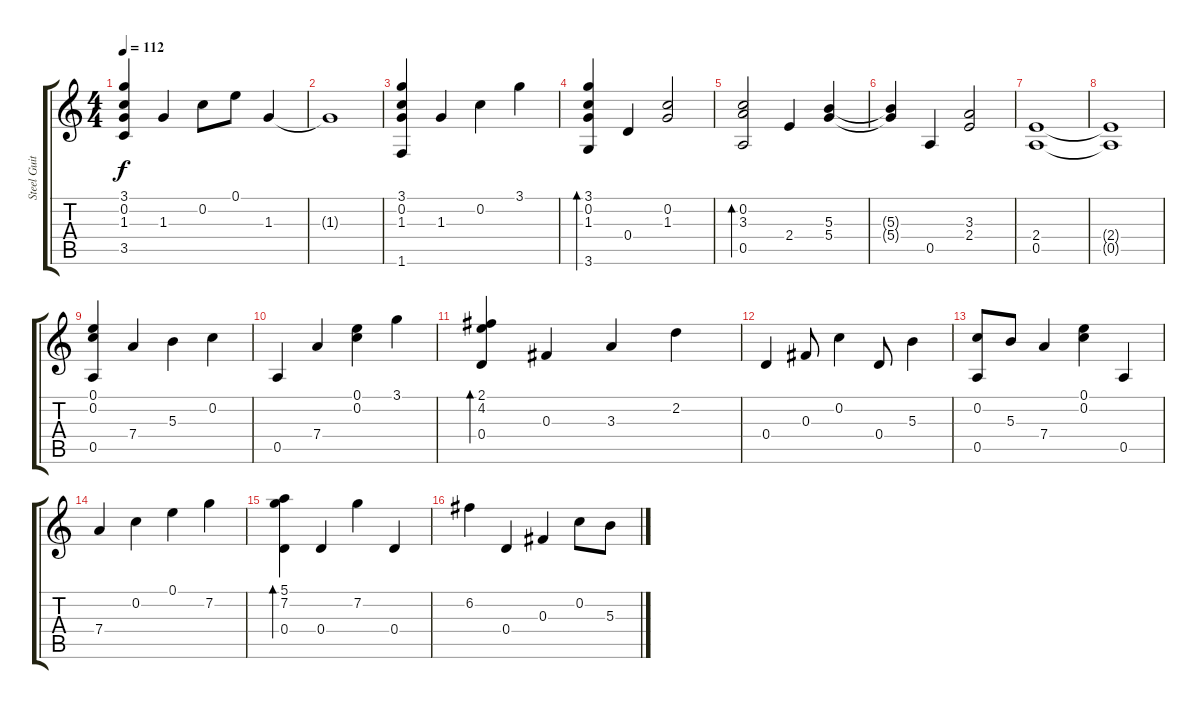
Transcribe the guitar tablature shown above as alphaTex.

\track ("Steel Guitar" "Steel Guit") {instrument acousticguitarsteel}
\staff {score tabs}
\tuning (E4 C4 Gb3 D3 A2 E2) {hide}
\ts (4 4)
\tempo 112
\clef g2
\ks c
(3.1 0.2 1.3 3.5).4{dy f} 1.3.4 0.2.8 0.1.8 1.3.4 |
1.3{t}.1 |
(3.1 0.2 1.3 1.6).4 1.3.4 0.2.4 3.1.4 |
(3.1 0.2 1.3 3.6).4{bd 120} 0.4.4 (0.2 1.3).2 |
(0.2 3.3 0.5).2{bd 120} 2.4.4 (5.3 5.4).4 |
(5.3{t} 5.4{t}).4 0.5.4 (3.3 2.4).2 |
(2.4 0.5).1 |
(2.4{t} 0.5{t}).1 |
(0.1 0.2 0.5).4 7.4.4 5.3.4 0.2.4 |
0.5.4 7.4.4 (0.1 0.2).4 3.1.4 |
(2.1 4.2 0.4).4{bd 120} 0.3.4 3.3.4 2.2.4 |
0.4.4 0.3.8 0.2.4 0.4.8 5.3.4 |
(0.2 0.5).8 5.3.8 7.4.4 (0.1 0.2).4 0.5.4 |
7.4.4 0.2.4 0.1.4 7.2.4 |
(5.1 7.2 0.4).4{bd 60} 0.4.4 7.2.4 0.4.4 |
6.2.4 0.4.4 0.3.4 0.2.8 5.3.8
